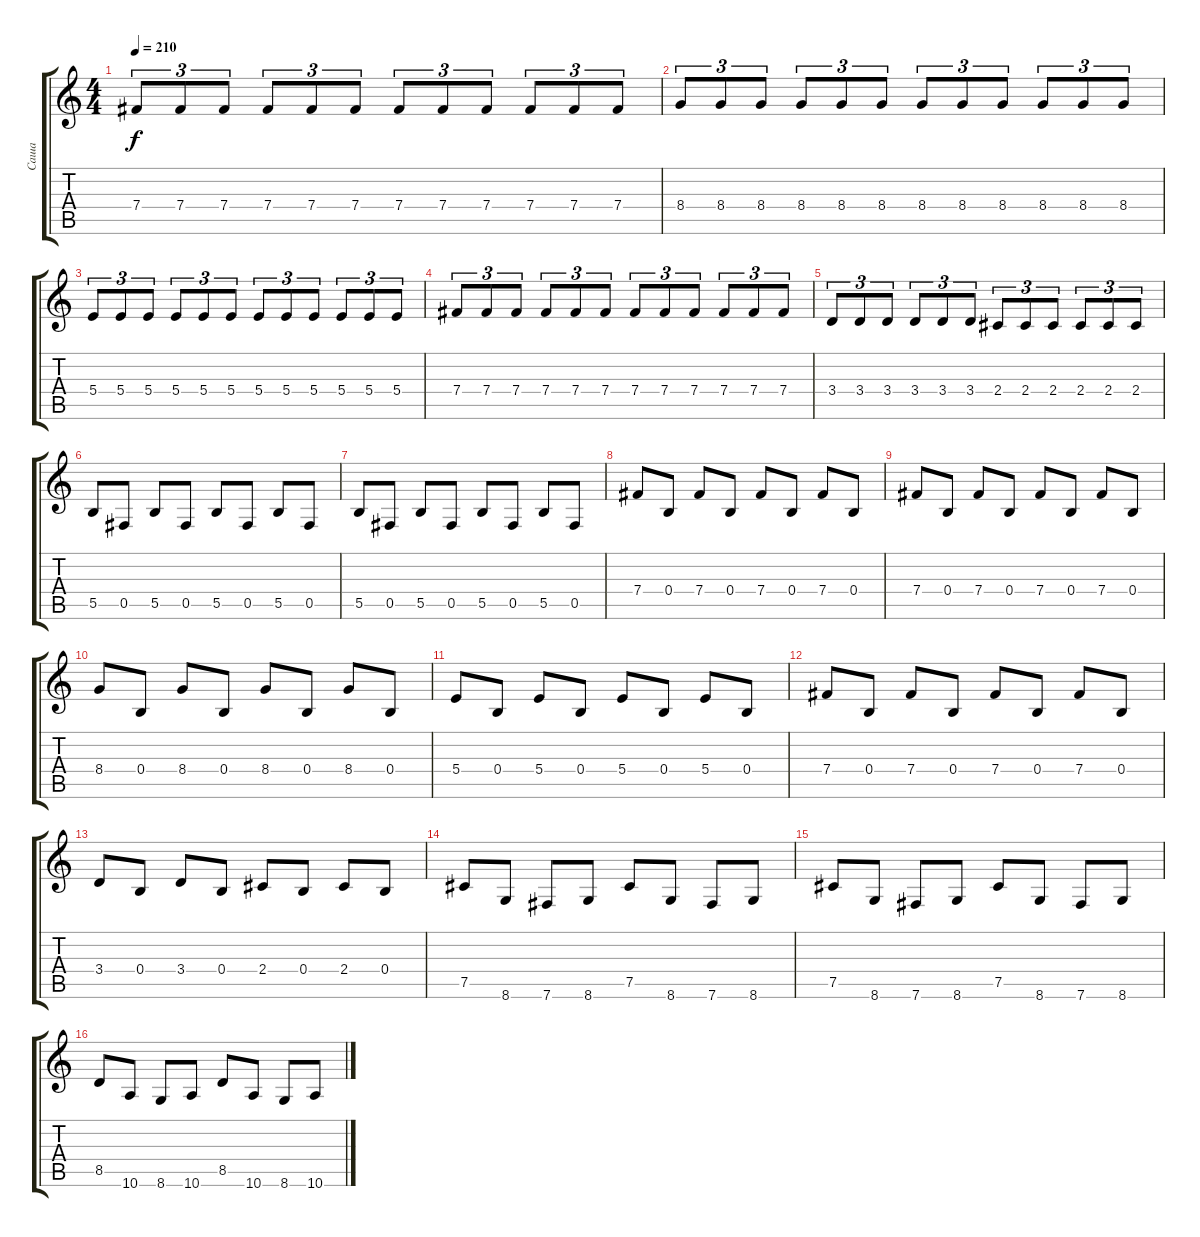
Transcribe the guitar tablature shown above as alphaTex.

\track ("Саша" "Саша") {instrument distortionguitar}
\staff {score tabs}
\tuning (Db4 Ab3 E3 B2 Gb2 B1) {hide}
\ts (4 4)
\tempo 210
\clef g2
\ks c
7.4.8{tu (3 2) dy f} 7.4.8{tu (3 2)} 7.4.8{tu (3 2)} 7.4.8{tu (3 2)} 7.4.8{tu (3 2)} 7.4.8{tu (3 2)} 7.4.8{tu (3 2)} 7.4.8{tu (3 2)} 7.4.8{tu (3 2)} 7.4.8{tu (3 2)} 7.4.8{tu (3 2)} 7.4.8{tu (3 2)} |
8.4.8{tu (3 2)} 8.4.8{tu (3 2)} 8.4.8{tu (3 2)} 8.4.8{tu (3 2)} 8.4.8{tu (3 2)} 8.4.8{tu (3 2)} 8.4.8{tu (3 2)} 8.4.8{tu (3 2)} 8.4.8{tu (3 2)} 8.4.8{tu (3 2)} 8.4.8{tu (3 2)} 8.4.8{tu (3 2)} |
5.4.8{tu (3 2)} 5.4.8{tu (3 2)} 5.4.8{tu (3 2)} 5.4.8{tu (3 2)} 5.4.8{tu (3 2)} 5.4.8{tu (3 2)} 5.4.8{tu (3 2)} 5.4.8{tu (3 2)} 5.4.8{tu (3 2)} 5.4.8{tu (3 2)} 5.4.8{tu (3 2)} 5.4.8{tu (3 2)} |
7.4.8{tu (3 2)} 7.4.8{tu (3 2)} 7.4.8{tu (3 2)} 7.4.8{tu (3 2)} 7.4.8{tu (3 2)} 7.4.8{tu (3 2)} 7.4.8{tu (3 2)} 7.4.8{tu (3 2)} 7.4.8{tu (3 2)} 7.4.8{tu (3 2)} 7.4.8{tu (3 2)} 7.4.8{tu (3 2)} |
3.4.8{tu (3 2)} 3.4.8{tu (3 2)} 3.4.8{tu (3 2)} 3.4.8{tu (3 2)} 3.4.8{tu (3 2)} 3.4.8{tu (3 2)} 2.4.8{tu (3 2)} 2.4.8{tu (3 2)} 2.4.8{tu (3 2)} 2.4.8{tu (3 2)} 2.4.8{tu (3 2)} 2.4.8{tu (3 2)} |
5.5.8 0.5.8 5.5.8 0.5.8 5.5.8 0.5.8 5.5.8 0.5.8 |
5.5.8 0.5.8 5.5.8 0.5.8 5.5.8 0.5.8 5.5.8 0.5.8 |
7.4.8 0.4.8 7.4.8 0.4.8 7.4.8 0.4.8 7.4.8 0.4.8 |
7.4.8 0.4.8 7.4.8 0.4.8 7.4.8 0.4.8 7.4.8 0.4.8 |
8.4.8 0.4.8 8.4.8 0.4.8 8.4.8 0.4.8 8.4.8 0.4.8 |
5.4.8 0.4.8 5.4.8 0.4.8 5.4.8 0.4.8 5.4.8 0.4.8 |
7.4.8 0.4.8 7.4.8 0.4.8 7.4.8 0.4.8 7.4.8 0.4.8 |
3.4.8 0.4.8 3.4.8 0.4.8 2.4.8 0.4.8 2.4.8 0.4.8 |
7.5.8 8.6.8 7.6.8 8.6.8 7.5.8 8.6.8 7.6.8 8.6.8 |
7.5.8 8.6.8 7.6.8 8.6.8 7.5.8 8.6.8 7.6.8 8.6.8 |
8.5.8 10.6.8 8.6.8 10.6.8 8.5.8 10.6.8 8.6.8 10.6.8
